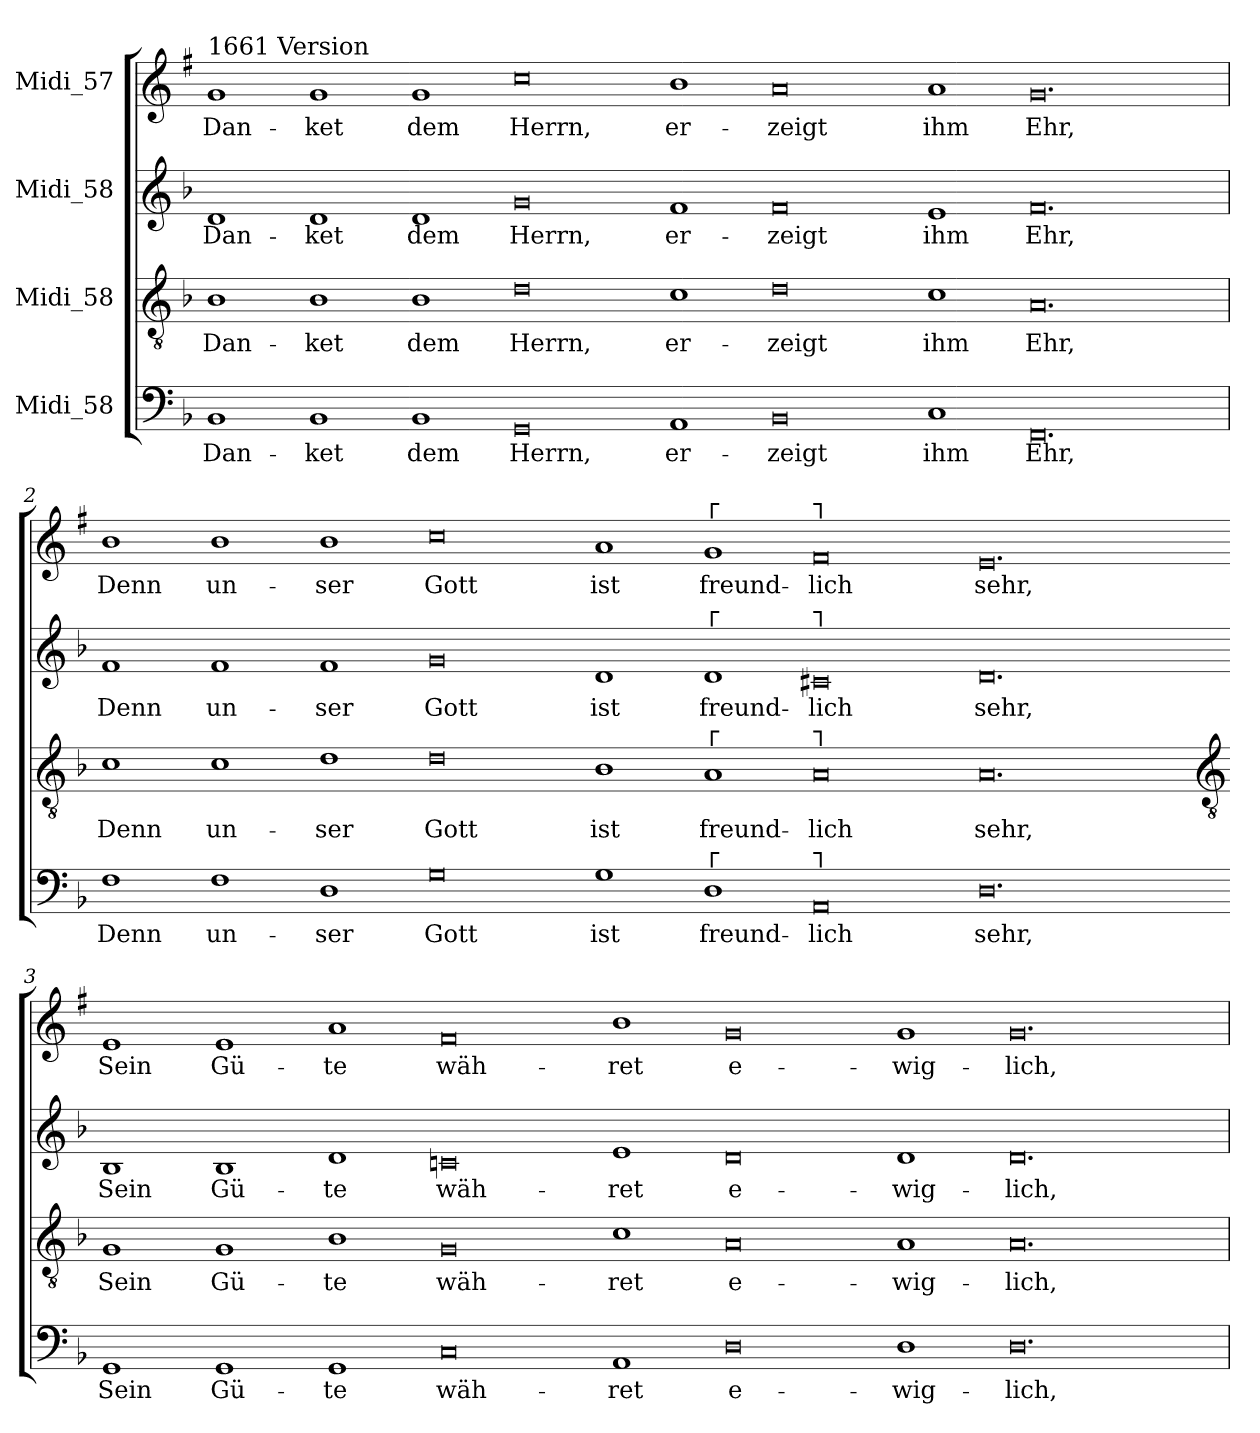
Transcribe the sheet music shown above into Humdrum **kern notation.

**kern	**text	**kern	**text	**kern	**text	**kern	**text
*part4	*part4	*part3	*part3	*part2	*part2	*part1	*part1
*staff4	*staff4	*staff3	*staff3	*staff2	*staff2	*staff1	*staff1
*I"Midi_58	*	*I"Midi_58	*	*I"Midi_58	*	*I"Midi_57	*
*clefF4	*	*clefGv2	*	*clefG2	*	*clefG2	*
*	*	*	*	*	*	*ITrd1c2	*
*k[b-]	*	*k[b-]	*	*k[b-]	*	*k[b-]	*
*F:	*	*F:	*	*F:	*	*F:	*
=1	=1	=1	=1	=1	=1	=1	=1
!	!	!	!	!	!	!LO:TX:a:t=1661 Version	!
!	!LO:LY:b	!	!LO:LY:b	!	!LO:LY:b	!	!LO:LY:b
1BB-	Dan-	1B-	Dan-	1d	Dan-	1f	Dan-
!	!LO:LY:b	!	!LO:LY:b	!	!LO:LY:b	!	!LO:LY:b
1BB-	-ket	1B-	-ket	1d	-ket	1f	-ket
!	!LO:LY:b	!	!LO:LY:b	!	!LO:LY:b	!	!LO:LY:b
1BB-	dem	1B-	dem	1d	dem	1f	dem
!	!LO:LY:b	!	!LO:LY:b	!	!LO:LY:b	!	!LO:LY:b
0GG	Herrn,	0d	Herrn,	0g	Herrn,	0b-	Herrn,
!	!LO:LY:b	!	!LO:LY:b	!	!LO:LY:b	!	!LO:LY:b
1AA	er-	1c	er-	1f	er-	1a	er-
!	!LO:LY:b	!	!LO:LY:b	!	!LO:LY:b	!	!LO:LY:b
0BB-	-zeigt	0d	-zeigt	0f	-zeigt	0g	-zeigt
!	!LO:LY:b	!	!LO:LY:b	!	!LO:LY:b	!	!LO:LY:b
1C	ihm	1c	ihm	1e	ihm	1g	ihm
!	!LO:LY:b	!	!LO:LY:b	!	!LO:LY:b	!	!LO:LY:b
0.FF	Ehr,	0.A	Ehr,	0.f	Ehr,	0.f	Ehr,
=2	=2	=2	=2	=2	=2	=2	=2
!	!LO:LY:b	!	!LO:LY:b	!	!LO:LY:b	!	!LO:LY:b
1F	Denn	1c	Denn	1f	Denn	1a	Denn
!	!LO:LY:b	!	!LO:LY:b	!	!LO:LY:b	!	!LO:LY:b
1F	un-	1c	un-	1f	un-	1a	un-
!	!LO:LY:b	!	!LO:LY:b	!	!LO:LY:b	!	!LO:LY:b
1D	-ser	1d	-ser	1f	-ser	1a	-ser
!	!LO:LY:b	!	!LO:LY:b	!	!LO:LY:b	!	!LO:LY:b
0G	Gott	0d	Gott	0g	Gott	0b-	Gott
!	!LO:LY:b	!	!LO:LY:b	!	!LO:LY:b	!	!LO:LY:b
1G	ist	1B-	ist	1d	ist	1g	ist
!	!	!	!	!	!	!LO:TX:a:t=┌	!
!	!	!	!	!LO:TX:a:t=┌	!	!	!
!	!	!LO:TX:a:t=┌	!	!	!	!	!
!LO:TX:a:t=┌	!	!	!	!	!	!	!
!	!LO:LY:b	!	!LO:LY:b	!	!LO:LY:b	!	!LO:LY:b
1D	freund-	1A	freund-	1d	freund-	1f	freund-
!	!	!	!	!	!	!LO:TX:a:t=┐	!
!	!	!	!	!LO:TX:a:t=┐	!	!	!
!	!	!LO:TX:a:t=┐	!	!	!	!	!
!LO:TX:a:t=┐	!	!	!	!	!	!	!
!	!LO:LY:b	!	!LO:LY:b	!	!LO:LY:b	!	!LO:LY:b
0AA	-lich	0A	-lich	0c#X	-lich	0e	-lich
!	!LO:LY:b	!	!LO:LY:b	!	!LO:LY:b	!	!LO:LY:b
0.D	sehr,	0.A	sehr,	0.d	sehr,	0.d	sehr,
!!LO:LB:g=z
=3-	=3-	=3-	=3-	=3-	=3-	=3-	=3-
*	*	*clefGv2	*	*	*	*	*
!	!LO:LY:b	!	!LO:LY:b	!	!LO:LY:b	!	!LO:LY:b
1GG	Sein	1G	Sein	1B-	Sein	1d	Sein
!	!LO:LY:b	!	!LO:LY:b	!	!LO:LY:b	!	!LO:LY:b
1GG	Gü-	1G	Gü-	1B-	Gü-	1d	Gü-
!	!LO:LY:b	!	!LO:LY:b	!	!LO:LY:b	!	!LO:LY:b
1GG	-te	1B-	-te	1d	-te	1g	-te
!	!LO:LY:b	!	!LO:LY:b	!	!LO:LY:b	!	!LO:LY:b
0C	wäh-	0G	wäh-	0c	wäh-	0e	wäh-
!	!LO:LY:b	!	!LO:LY:b	!	!LO:LY:b	!	!LO:LY:b
1AA	-ret	1c	-ret	1e	-ret	1a	-ret
!	!LO:LY:b	!	!LO:LY:b	!	!LO:LY:b	!	!LO:LY:b
0D	e-	0A	e-	0d	e-	0f	e-
!	!LO:LY:b	!	!LO:LY:b	!	!LO:LY:b	!	!LO:LY:b
1D	-wig-	1A	-wig-	1d	-wig-	1f	-wig-
!	!LO:LY:b	!	!LO:LY:b	!	!LO:LY:b	!	!LO:LY:b
0.D	-lich,	0.A	-lich,	0.d	-lich,	0.f	-lich,
=	=	=	=	=	=	=	=
*-	*-	*-	*-	*-	*-	*-	*-
